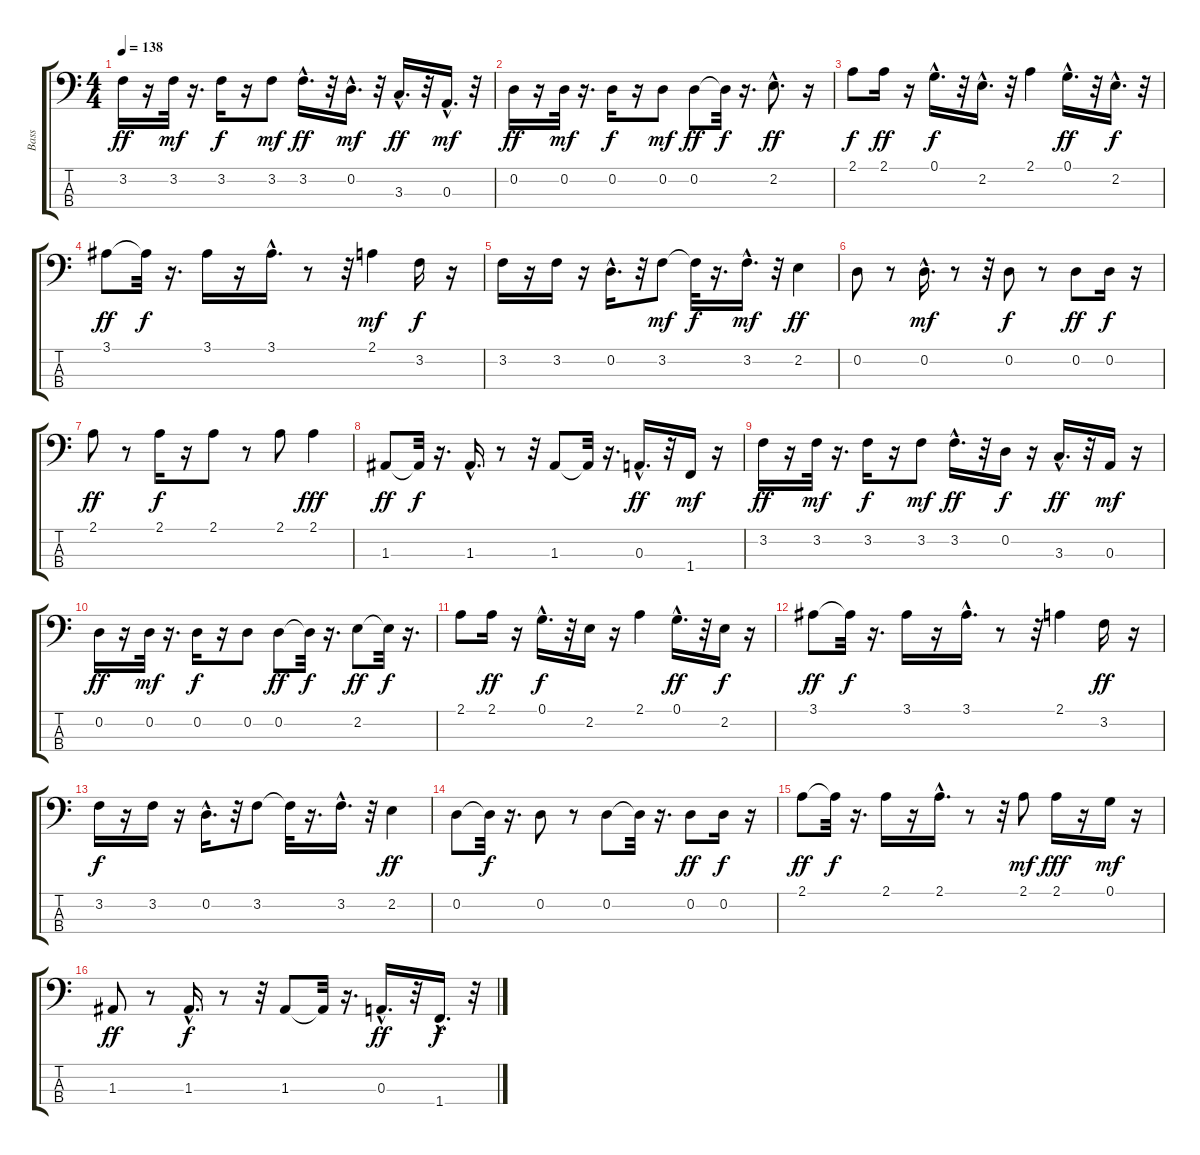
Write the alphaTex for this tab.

\track ("Bass" "Bass") {instrument electricbasspick}
\staff {score tabs}
\tuning (G2 D2 A1 E1) {hide}
\ts (4 4)
\tempo 138
\clef f4
\ks c
3.2.16{dy ff} r.16 3.2.32{dy mf} r.16{d} 3.2.16{dy f} r.16 3.2.8{dy mf} 3.2{hac}.16{d dy ff} r.32 0.2{hac}.16{d dy mf} r.32 3.3{hac}.16{d dy ff} r.32 0.3{hac}.16{d dy mf} r.32 |
0.2.16{dy ff} r.16 0.2.32{dy mf} r.16{d} 0.2.16{dy f} r.16 0.2.8{dy mf} 0.2.8{dy ff} 0.2{t}.32{dy f} r.16{d} 2.2{hac}.8{d dy ff} r.16 |
2.1.8{dy f} 2.1.16{dy ff} r.16 0.1{hac}.16{d dy f} r.32 2.2{hac}.16{d} r.32 2.1.4 0.1{hac}.16{d dy ff} r.32 2.2{hac}.16{d dy f} r.32 |
3.1.8{dy ff} 3.1{t}.32{dy f} r.16{d} 3.1.16 r.16 3.1{hac}.16{d} r.8 r.32 2.1.4{dy mf} 3.2.16{dy f} r.16 |
3.2.16 r.16 3.2.16 r.16 0.2{hac}.16{d} r.32 3.2.8{dy mf} 3.2{t}.32{dy f} r.16{d} 3.2{hac}.16{d dy mf} r.32 2.2.4{dy ff} |
0.2.8 r.8 0.2{hac}.16{d dy mf} r.8 r.32 0.2.8{dy f} r.8 0.2.8{dy ff} 0.2.16{dy f} r.16 |
2.1.8{dy ff} r.8 2.1.16{dy f} r.16 2.1.8 r.8 2.1.8 2.1.4{dy fff} |
1.3.8{dy ff} 1.3{t}.32{dy f} r.16{d} 1.3{hac}.16{d} r.8 r.32 1.3.8 1.3{t}.32 r.16{d} 0.3{hac}.16{d dy ff} r.32 1.4.16{dy mf} r.16 |
3.2.16{dy ff} r.16 3.2.32{dy mf} r.16{d} 3.2.16{dy f} r.16 3.2.8{dy mf} 3.2{hac}.16{d dy ff} r.32 0.2.16{dy f} r.16 3.3{hac}.16{d dy ff} r.32 0.3.16{dy mf} r.16 |
0.2.16{dy ff} r.16 0.2.32{dy mf} r.16{d} 0.2.16{dy f} r.16 0.2.8 0.2.8{dy ff} 0.2{t}.32{dy f} r.16{d} 2.2.8{dy ff} 2.2{t}.32{dy f} r.16{d} |
2.1.8 2.1.16{dy ff} r.16 0.1{hac}.16{d dy f} r.32 2.2.16 r.16 2.1.4 0.1{hac}.16{d dy ff} r.32 2.2.16{dy f} r.16 |
3.1.8{dy ff} 3.1{t}.32{dy f} r.16{d} 3.1.16 r.16 3.1{hac}.16{d} r.8 r.32 2.1.4 3.2.16{dy ff} r.16 |
3.2.16{dy f} r.16 3.2.16 r.16 0.2{hac}.16{d} r.32 3.2.8 3.2{t}.32 r.16{d} 3.2{hac}.16{d} r.32 2.2.4{dy ff} |
0.2.8 0.2{t}.32{dy f} r.16{d} 0.2.8 r.8 0.2.8 0.2{t}.32 r.16{d} 0.2.8{dy ff} 0.2.16{dy f} r.16 |
2.1.8{dy ff} 2.1{t}.32{dy f} r.16{d} 2.1.16 r.16 2.1{hac}.16{d} r.8 r.32 2.1.8{dy mf} 2.1.16{dy fff} r.16 0.1.16{dy mf} r.16 |
1.3.8{dy ff volume 13} r.8 1.3{hac}.16{d dy f volume 12} r.8 r.32 1.3.8{volume 12} 1.3{t}.32 r.16{d} 0.3{hac}.16{d dy ff volume 11} r.32 1.4{hac}.16{d dy f volume 11} r.32
